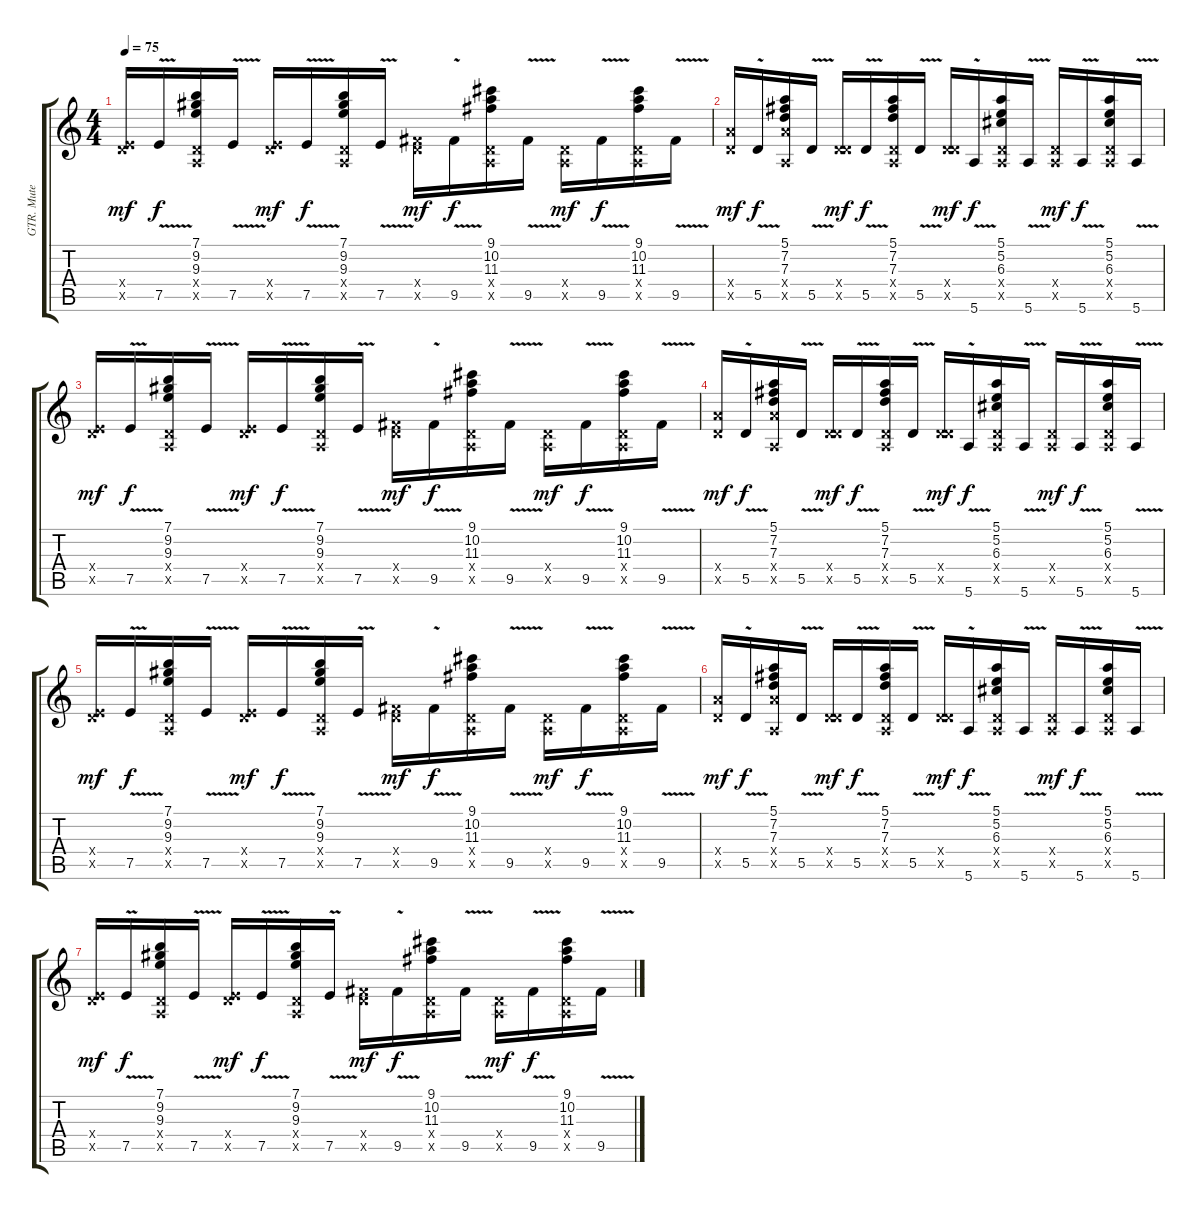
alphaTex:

\track ("GTR. Mute" "GTR. Mute") {instrument electricguitarmuted}
\staff {score tabs}
\tuning (E4 B3 G3 D3 A2 E2) {hide}
\ts (4 4)
\tempo 75
\clef g2
\ks c
(0.4{x} 7.5{x}).16{dy mf} 7.5{v}.16{dy f} (7.1 9.2 9.3 0.4{x} 0.5{x}).16 7.5{v}.16 (0.4{x} 7.5{x}).16{dy mf} 7.5{v}.16{dy f} (7.1 9.2 9.3 0.4{x} 0.5{x}).16 7.5{v}.16 (0.4{x} 9.5{x}).16{dy mf} 9.5{v}.16{dy f} (9.1 10.2 11.3 0.4{x} 0.5{x}).16 9.5{v}.16 (0.4{x} 0.5{x}).16{dy mf} 9.5{v}.16{dy f} (9.1 10.2 11.3 0.4{x} 0.5{x}).16 9.5{v}.16 |
(7.4{x} 5.5{x}).16{dy mf volume 7} 5.5{v}.16{dy f} (5.1 7.2 7.3 7.4{x} 0.5{x}).16 5.5{v}.16 (0.4{x} 5.5{x}).16{dy mf} 5.5{v}.16{dy f} (5.1 7.2 7.3 0.4{x} 0.5{x}).16 5.5{v}.16 (0.4{x} 5.5{x}).16{dy mf} 5.6{v}.16{dy f} (5.1 5.2 6.3 0.4{x} 0.5{x}).16 5.6{v}.16 (0.4{x} 0.5{x}).16{dy mf} 5.6{v}.16{dy f} (5.1 5.2 6.3 0.4{x} 0.5{x}).16 5.6{v}.16 |
(0.4{x} 7.5{x}).16{dy mf} 7.5{v}.16{dy f} (7.1 9.2 9.3 0.4{x} 0.5{x}).16 7.5{v}.16 (0.4{x} 7.5{x}).16{dy mf} 7.5{v}.16{dy f} (7.1 9.2 9.3 0.4{x} 0.5{x}).16 7.5{v}.16 (0.4{x} 9.5{x}).16{dy mf} 9.5{v}.16{dy f} (9.1 10.2 11.3 0.4{x} 0.5{x}).16 9.5{v}.16 (0.4{x} 0.5{x}).16{dy mf} 9.5{v}.16{dy f} (9.1 10.2 11.3 0.4{x} 0.5{x}).16 9.5{v}.16 |
(7.4{x} 5.5{x}).16{dy mf volume 4} 5.5{v}.16{dy f} (5.1 7.2 7.3 7.4{x} 0.5{x}).16 5.5{v}.16 (0.4{x} 5.5{x}).16{dy mf} 5.5{v}.16{dy f} (5.1 7.2 7.3 0.4{x} 0.5{x}).16 5.5{v}.16 (0.4{x} 5.5{x}).16{dy mf} 5.6{v}.16{dy f} (5.1 5.2 6.3 0.4{x} 0.5{x}).16 5.6{v}.16 (0.4{x} 0.5{x}).16{dy mf} 5.6{v}.16{dy f} (5.1 5.2 6.3 0.4{x} 0.5{x}).16 5.6{v}.16 |
(0.4{x} 7.5{x}).16{dy mf} 7.5{v}.16{dy f} (7.1 9.2 9.3 0.4{x} 0.5{x}).16 7.5{v}.16 (0.4{x} 7.5{x}).16{dy mf} 7.5{v}.16{dy f} (7.1 9.2 9.3 0.4{x} 0.5{x}).16 7.5{v}.16 (0.4{x} 9.5{x}).16{dy mf} 9.5{v}.16{dy f} (9.1 10.2 11.3 0.4{x} 0.5{x}).16 9.5{v}.16 (0.4{x} 0.5{x}).16{dy mf} 9.5{v}.16{dy f} (9.1 10.2 11.3 0.4{x} 0.5{x}).16 9.5{v}.16 |
(7.4{x} 5.5{x}).16{dy mf volume 0} 5.5{v}.16{dy f} (5.1 7.2 7.3 7.4{x} 0.5{x}).16 5.5{v}.16 (0.4{x} 5.5{x}).16{dy mf} 5.5{v}.16{dy f} (5.1 7.2 7.3 0.4{x} 0.5{x}).16 5.5{v}.16 (0.4{x} 5.5{x}).16{dy mf} 5.6{v}.16{dy f} (5.1 5.2 6.3 0.4{x} 0.5{x}).16 5.6{v}.16 (0.4{x} 0.5{x}).16{dy mf} 5.6{v}.16{dy f} (5.1 5.2 6.3 0.4{x} 0.5{x}).16 5.6{v}.16 |
(0.4{x} 7.5{x}).16{dy mf} 7.5{v}.16{dy f} (7.1 9.2 9.3 0.4{x} 0.5{x}).16 7.5{v}.16 (0.4{x} 7.5{x}).16{dy mf} 7.5{v}.16{dy f} (7.1 9.2 9.3 0.4{x} 0.5{x}).16 7.5{v}.16 (0.4{x} 9.5{x}).16{dy mf} 9.5{v}.16{dy f} (9.1 10.2 11.3 0.4{x} 0.5{x}).16 9.5{v}.16 (0.4{x} 0.5{x}).16{dy mf} 9.5{v}.16{dy f} (9.1 10.2 11.3 0.4{x} 0.5{x}).16 9.5{v}.16
